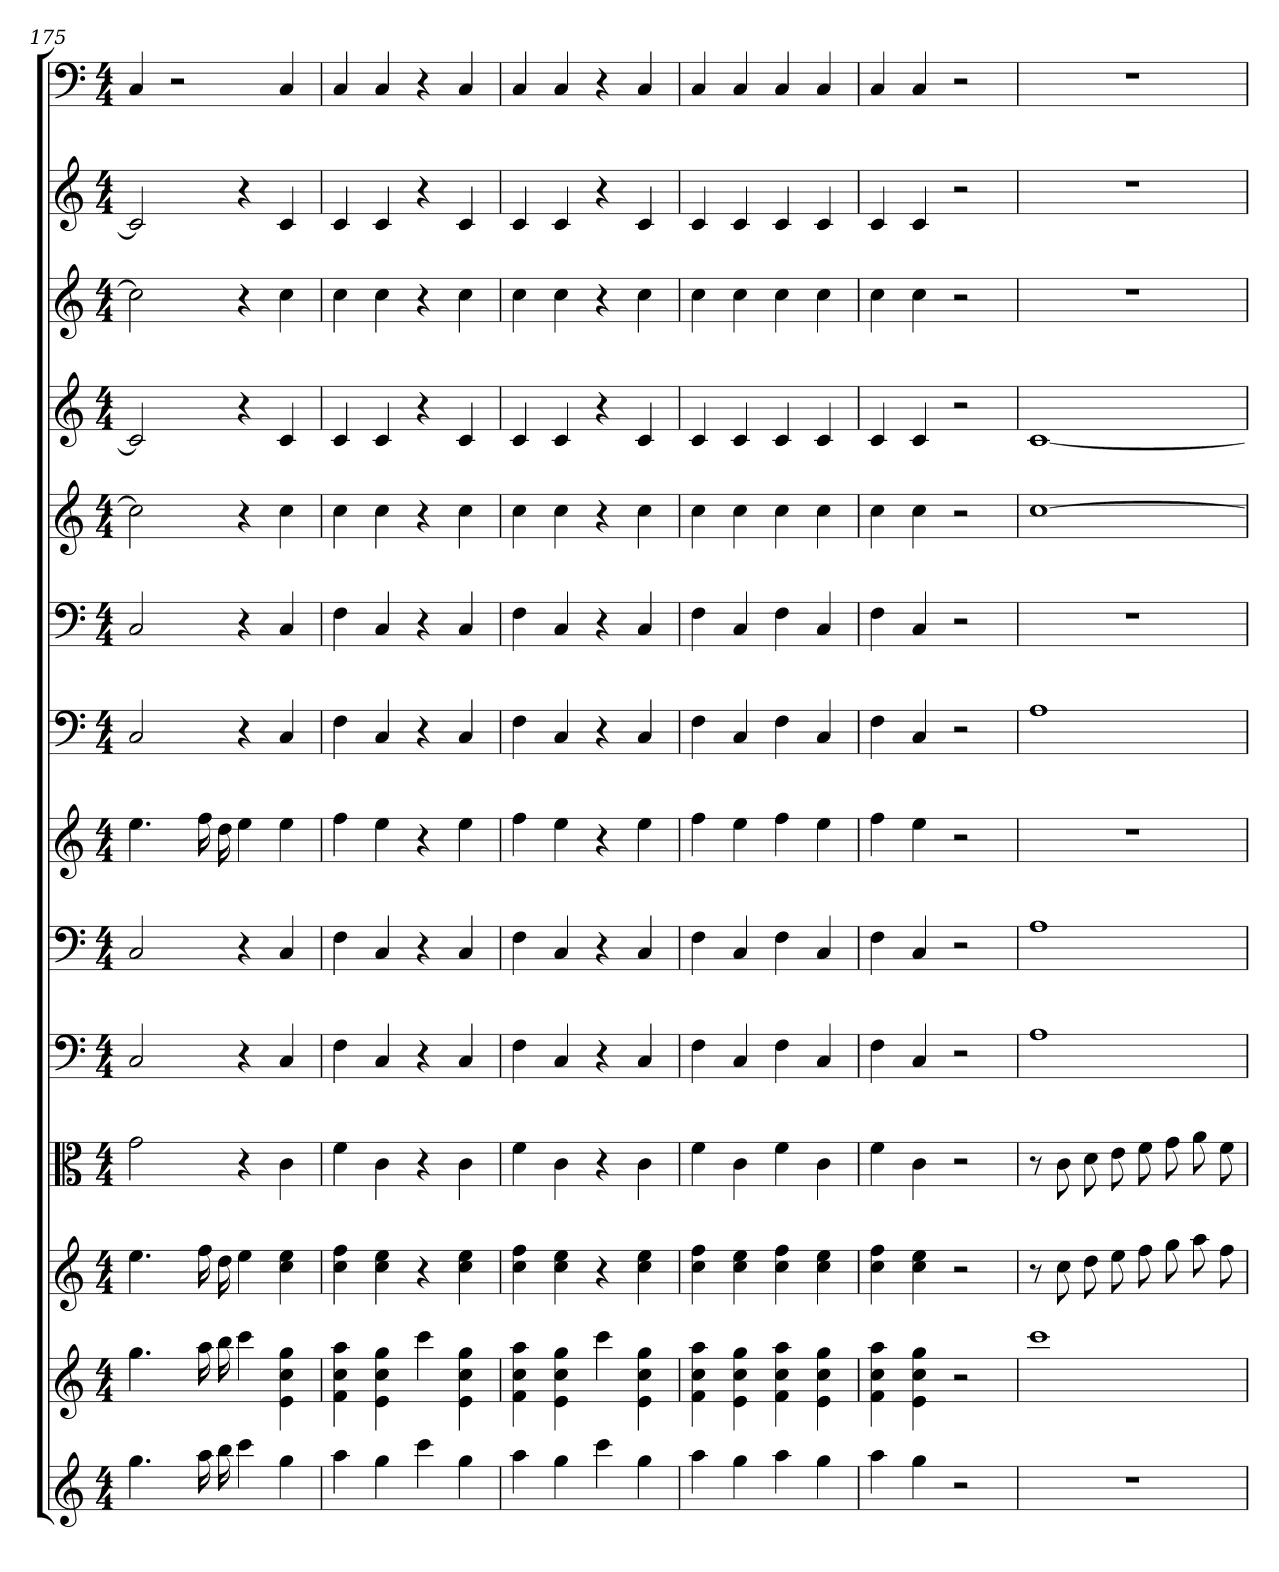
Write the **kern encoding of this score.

**kern	**kern	**kern	**kern	**kern	**kern	**kern	**kern	**kern	**kern	**kern	**kern	**kern	**kern
*part14	*part13	*part12	*part11	*part10	*part9	*part8	*part7	*part6	*part5	*part4	*part3	*part2	*part1
*staff14	*staff13	*staff12	*staff11	*staff10	*staff9	*staff8	*staff7	*staff6	*staff5	*staff4	*staff3	*staff2	*staff1
*	*	*	*clefC3	*clefF4	*clefF4	*	*clefF4	*clefF4	*	*	*	*	*clefF4
*k[]	*k[]	*k[]	*k[]	*k[]	*k[]	*k[]	*k[]	*k[]	*k[]	*k[]	*k[]	*k[]	*k[]
*C:	*C:	*C:	*C:	*C:	*C:	*C:	*C:	*C:	*C:	*C:	*C:	*C:	*C:
*M4/4	*M4/4	*M4/4	*M4/4	*M4/4	*M4/4	*M4/4	*M4/4	*M4/4	*M4/4	*M4/4	*M4/4	*M4/4	*M4/4
=175	=175	=175	=175	=175	=175	=175	=175	=175	=175	=175	=175	=175	=175
4.gg	4.gg	4.ee	2g	2C	2C	4.ee	2C	2C	2cc]	2c]	2cc]	2c]	4C
.	.	.	.	.	.	.	.	.	.	.	.	.	2r
16aa	16aa	16ff	.	.	.	16ff	.	.	.	.	.	.	.
16bb	16bb	16dd	.	.	.	16dd	.	.	.	.	.	.	.
4ccc	4ccc	4ee	4r	4r	4r	4ee	4r	4r	4r	4r	4r	4r	.
4gg	4e 4cc 4gg	4cc 4ee	4c	4C	4C	4ee	4C	4C	4cc	4c	4cc	4c	4C
=176	=176	=176	=176	=176	=176	=176	=176	=176	=176	=176	=176	=176	=176
4aa	4f 4cc 4aa	4cc 4ff	4f	4F	4F	4ff	4F	4F	4cc	4c	4cc	4c	4C
4gg	4e 4cc 4gg	4cc 4ee	4c	4C	4C	4ee	4C	4C	4cc	4c	4cc	4c	4C
4ccc	4ccc	4r	4r	4r	4r	4r	4r	4r	4r	4r	4r	4r	4r
4gg	4e 4cc 4gg	4cc 4ee	4c	4C	4C	4ee	4C	4C	4cc	4c	4cc	4c	4C
=177	=177	=177	=177	=177	=177	=177	=177	=177	=177	=177	=177	=177	=177
4aa	4f 4cc 4aa	4cc 4ff	4f	4F	4F	4ff	4F	4F	4cc	4c	4cc	4c	4C
4gg	4e 4cc 4gg	4cc 4ee	4c	4C	4C	4ee	4C	4C	4cc	4c	4cc	4c	4C
4ccc	4ccc	4r	4r	4r	4r	4r	4r	4r	4r	4r	4r	4r	4r
4gg	4e 4cc 4gg	4cc 4ee	4c	4C	4C	4ee	4C	4C	4cc	4c	4cc	4c	4C
=178	=178	=178	=178	=178	=178	=178	=178	=178	=178	=178	=178	=178	=178
4aa	4f 4cc 4aa	4cc 4ff	4f	4F	4F	4ff	4F	4F	4cc	4c	4cc	4c	4C
4gg	4e 4cc 4gg	4cc 4ee	4c	4C	4C	4ee	4C	4C	4cc	4c	4cc	4c	4C
4aa	4f 4cc 4aa	4cc 4ff	4f	4F	4F	4ff	4F	4F	4cc	4c	4cc	4c	4C
4gg	4e 4cc 4gg	4cc 4ee	4c	4C	4C	4ee	4C	4C	4cc	4c	4cc	4c	4C
=179	=179	=179	=179	=179	=179	=179	=179	=179	=179	=179	=179	=179	=179
4aa	4f 4cc 4aa	4cc 4ff	4f	4F	4F	4ff	4F	4F	4cc	4c	4cc	4c	4C
4gg	4e 4cc 4gg	4cc 4ee	4c	4C	4C	4ee	4C	4C	4cc	4c	4cc	4c	4C
2r	2r	2r	2r	2r	2r	2r	2r	2r	2r	2r	2r	2r	2r
=180	=180	=180	=180	=180	=180	=180	=180	=180	=180	=180	=180	=180	=180
1r	1ccc	8r	8r	1A	1A	1r	1A	1r	[1cc	[1c	1r	1r	1r
.	.	8cc	8c	.	.	.	.	.	.	.	.	.	.
.	.	8dd	8d	.	.	.	.	.	.	.	.	.	.
.	.	8ee	8e	.	.	.	.	.	.	.	.	.	.
.	.	8ff	8f	.	.	.	.	.	.	.	.	.	.
.	.	8gg	8g	.	.	.	.	.	.	.	.	.	.
.	.	8aa	8a	.	.	.	.	.	.	.	.	.	.
.	.	8ff	8f	.	.	.	.	.	.	.	.	.	.
=	=	=	=	=	=	=	=	=	=	=	=	=	=
*-	*-	*-	*-	*-	*-	*-	*-	*-	*-	*-	*-	*-	*-
